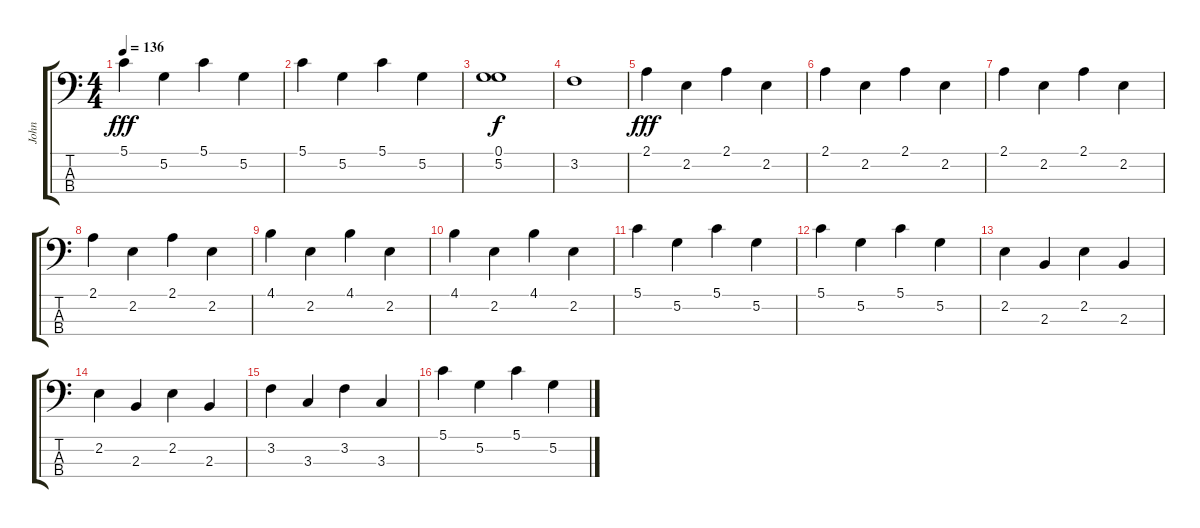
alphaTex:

\track ("John" "John") {instrument electricbassfinger}
\staff {score tabs}
\tuning (G2 D2 A1 E1) {hide}
\ts (4 4)
\tempo 136
\clef f4
\ks c
5.1.4{dy fff} 5.2.4 5.1.4 5.2.4 |
5.1.4 5.2.4 5.1.4 5.2.4 |
(0.1 5.2).1{dy f} |
3.2.1 |
2.1.4{dy fff} 2.2.4 2.1.4 2.2.4 |
2.1.4 2.2.4 2.1.4 2.2.4 |
2.1.4 2.2.4 2.1.4 2.2.4 |
2.1.4 2.2.4 2.1.4 2.2.4 |
4.1.4 2.2.4 4.1.4 2.2.4 |
4.1.4 2.2.4 4.1.4 2.2.4 |
5.1.4 5.2.4 5.1.4 5.2.4 |
5.1.4 5.2.4 5.1.4 5.2.4 |
2.2.4 2.3.4 2.2.4 2.3.4 |
2.2.4 2.3.4 2.2.4 2.3.4 |
3.2.4 3.3.4 3.2.4 3.3.4 |
5.1.4 5.2.4 5.1.4 5.2.4
